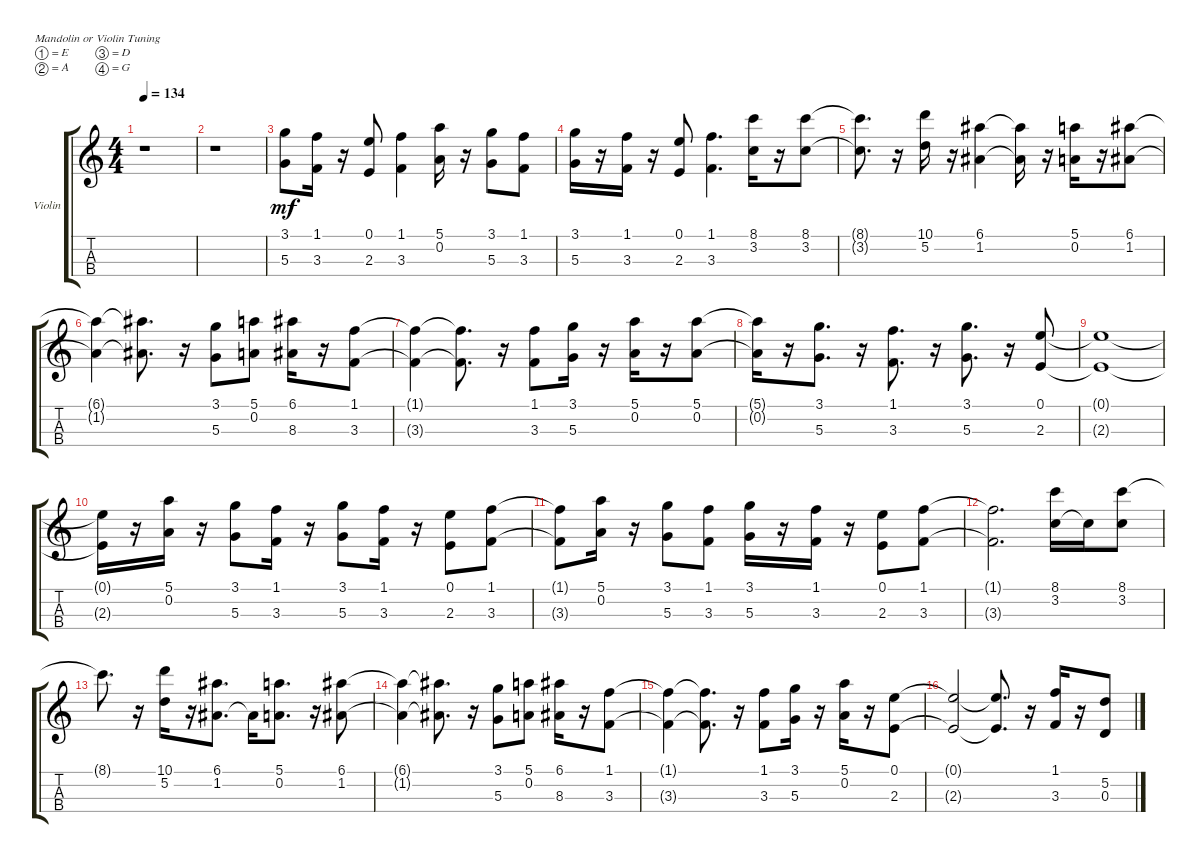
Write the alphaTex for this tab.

\bracketExtendMode groupsimilarinstruments
\firstSystemTrackNameOrientation horizontal
\otherSystemsTrackNameOrientation horizontal
\track ("Strings_vilin(second)" "Violin") {instrument violin}
\staff {score tabs}
\tuning (E5 A4 D4 G3)
\ts (4 4)
\tempo 134
\clef g2
\ks c
r.1{dy mf} |
r.1 |
(5.3 3.1).8 (3.3 1.1).16 r.16 (2.3 0.1).8 (3.3 1.1).4 (0.2 5.1).16 r.16 (5.3 3.1).8 (3.3 1.1).8 |
(5.3 3.1).16 r.16 (3.3 1.1).16 r.16 (2.3 0.1).8 (3.3 1.1).4{d} (3.2 8.1).16 r.16 (3.2 8.1).8 |
(3.2{t} 8.1{t}).8{d} r.16 (5.2 10.1).16 r.16 (1.2 6.1).4 (1.2{t} 6.1{t}).16 r.16 (0.2 5.1).16 r.16 (1.2 6.1).8 |
(1.2{t} 6.1{t}).4 (1.2{t} 6.1{t}).8{d} r.16 (5.3 3.1).8 (0.2 5.1).8 (8.3 6.1).16 r.16 (3.3 1.1).8 |
(3.3{t} 1.1{t}).4 (3.3{t} 1.1{t}).8{d} r.16 (3.3 1.1).8 (5.3 3.1).16 r.16 (0.2 5.1).16 r.16 (0.2 5.1).8 |
(0.2{t} 5.1{t}).16 r.16 (5.3 3.1).8{d} r.16 (3.3 1.1).8{d} r.16 (5.3 3.1).8{d} r.16 (2.3 0.1).8 |
(2.3{t} 0.1{t}).1 |
(2.3{t} 0.1{t}).16 r.16 (0.2 5.1).16 r.16 (5.3 3.1).8 (3.3 1.1).16 r.16 (5.3 3.1).8 (3.3 1.1).16 r.16 (2.3 0.1).8 (3.3 1.1).8 |
(3.3{t} 1.1{t}).8 (0.2 5.1).16 r.16 (5.3 3.1).8 (3.3 1.1).8 (5.3 3.1).16 r.16 (3.3 1.1).16 r.16 (2.3 0.1).8 (3.3 1.1).8 |
(3.3{t} 1.1{t}).2{d} (3.2 8.1).16 3.2{t}.16 (3.2 8.1).8 |
8.1{t}.8{d} r.16 (5.2 10.1).16 r.16 (1.2 6.1).8{d} 1.2{t}.16 (0.2 5.1).8{d} r.16 (1.2 6.1).8 |
(1.2{t} 6.1{t}).4 (1.2{t} 6.1{t}).8{d} r.16 (5.3 3.1).8 (0.2 5.1).8 (8.3 6.1).16 r.16 (3.3 1.1).8 |
(3.3{t} 1.1{t}).4 (3.3{t} 1.1{t}).8{d} r.16 (3.3 1.1).8 (5.3 3.1).16 r.16 (0.2 5.1).16 r.16 (2.3 0.1).8 |
(2.3{t} 0.1{t}).2 (2.3{t} 0.1{t}).8{d} r.16 (3.3 1.1).16 r.16 (0.3 5.2).8
